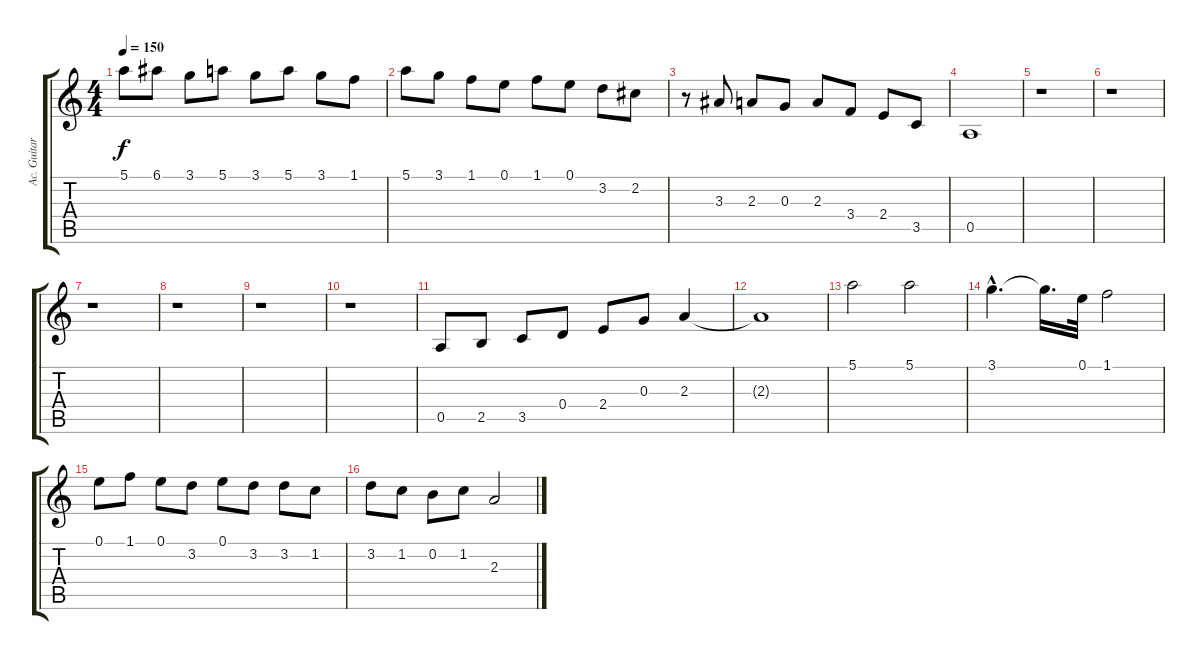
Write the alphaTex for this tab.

\track ("Ac. Guitar 1" "Ac. Guitar") {instrument acousticguitarsteel}
\staff {score tabs}
\tuning (E4 B3 G3 D3 A2 E2) {hide}
\ts (4 4)
\tempo 150
\clef g2
\ks c
5.1.8{dy f} 6.1.8 3.1.8 5.1.8 3.1.8 5.1.8 3.1.8 1.1.8 |
5.1.8 3.1.8 1.1.8 0.1.8 1.1.8 0.1.8 3.2.8 2.2.8 |
r.8 3.3.8 2.3.8 0.3.8 2.3.8 3.4.8 2.4.8 3.5.8 |
0.5.1 |
r.1 |
r.1 |
r.1 |
r.1 |
r.1 |
r.1 |
0.5.8 2.5.8 3.5.8 0.4.8 2.4.8 0.3.8 2.3.4 |
2.3{t}.1 |
5.1.2 5.1.2 |
3.1{hac}.4{d} 3.1{t}.16{d} 0.1.32 1.1.2 |
0.1.8 1.1.8 0.1.8 3.2.8 0.1.8 3.2.8 3.2.8 1.2.8 |
3.2.8 1.2.8 0.2.8 1.2.8 2.3.2
